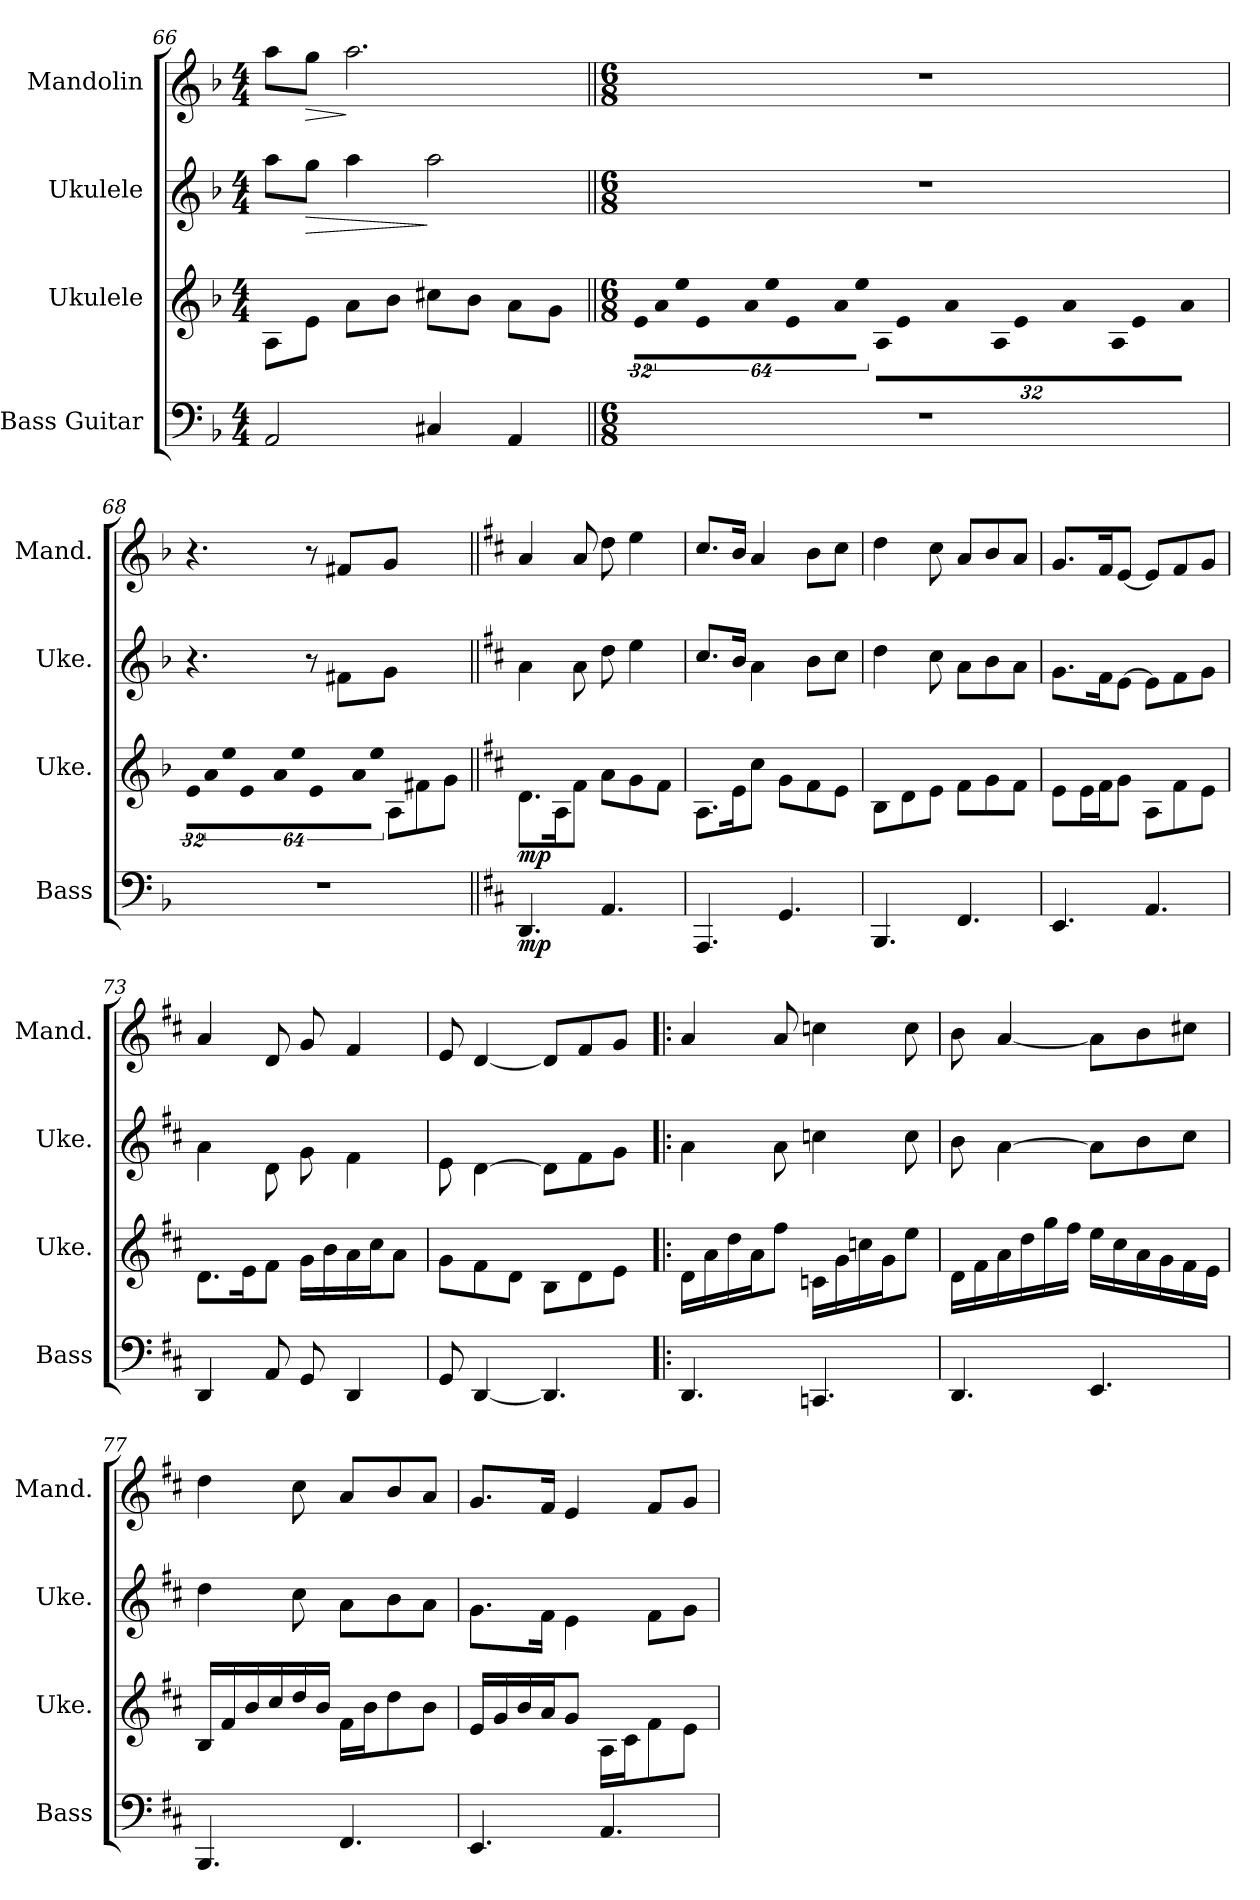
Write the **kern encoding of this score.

**kern	**dynam	**kern	**dynam	**kern	**dynam	**kern	**dynam
*part4	*part4	*part3	*part3	*part2	*part2	*part1	*part1
*staff4	*staff4	*staff3	*staff3	*staff2	*staff2	*staff1	*staff1
*I"Bass Guitar	*	*I"Ukulele	*	*I"Ukulele	*	*I"Mandolin	*
*I'Bass	*	*I'Uke.	*	*I'Uke.	*	*I'Mand.	*
*	*	*	*	*	*	*clefG2	*
*k[b-]	*	*k[b-]	*	*k[b-]	*	*k[b-]	*
*F:	*	*F:	*	*F:	*	*F:	*
*M4/4	*	*M4/4	*	*M4/4	*	*M4/4	*
=66	=66	=66	=66	=66	=66	=66	=66
2AAi/	.	8Aj\L	.	8aaZ\L	.	8aaV\L	.
!	!	!	!	!	!LO:HP:b	!	!LO:HP:b
.	.	8ej\J	.	8ggZ\J	>	8ggV\J	>
.	.	8aj\L	.	4aaZ\	.	2.aaV\	]
.	.	8b-j\J	.	.	.	.	.
4C#i/	.	8cc#j\L	.	2aaZ\	]	.	.
.	.	8b-j\J	.	.	.	.	.
4AAi/	.	8aj\L	.	.	.	.	.
.	.	8gj\J	.	.	.	.	.
=67||	=67||	=67||	=67||	=67||	=67||	=67||	=67||
*M6/8	*	*M6/8	*	*M6/8	*	*M6/8	*
!LO:N:vis=1	!	!LO:N:vis=16	!	!LO:N:vis=1	!	!LO:N:vis=1	!
2.r	.	512%21ej\LL	.	2.r	.	2.r	.
!	!	!LO:N:vis=16	!	!	!	!	!
.	.	1024%43aj\	.	.	.	.	.
!	!	!LO:N:vis=16	!	!	!	!	!
.	.	1024%43eej\J	.	.	.	.	.
!	!	!LO:N:vis=16	!	!	!	!	!
.	.	512%21ej\L	.	.	.	.	.
!	!	!LO:N:vis=16	!	!	!	!	!
.	.	1024%43aj\	.	.	.	.	.
!	!	!LO:N:vis=16	!	!	!	!	!
.	.	1024%43eej\J	.	.	.	.	.
!	!	!LO:N:vis=16	!	!	!	!	!
.	.	512%21ej\L	.	.	.	.	.
!	!	!LO:N:vis=16	!	!	!	!	!
.	.	1024%43aj\	.	.	.	.	.
!	!	!LO:N:vis=16	!	!	!	!	!
.	.	1024%43eej\JJ	.	.	.	.	.
!	!	!LO:N:vis=16	!	!	!	!	!
.	.	512%21Aj\LL	.	.	.	.	.
!	!	!LO:N:vis=16	!	!	!	!	!
.	.	1024%43ej\	.	.	.	.	.
!	!	!LO:N:vis=16	!	!	!	!	!
.	.	1024%43aj\J	.	.	.	.	.
!	!	!LO:N:vis=16	!	!	!	!	!
.	.	512%21Aj\L	.	.	.	.	.
!	!	!LO:N:vis=16	!	!	!	!	!
.	.	1024%43ej\	.	.	.	.	.
!	!	!LO:N:vis=16	!	!	!	!	!
.	.	1024%43aj\J	.	.	.	.	.
!	!	!LO:N:vis=16	!	!	!	!	!
.	.	512%21Aj\L	.	.	.	.	.
!	!	!LO:N:vis=16	!	!	!	!	!
.	.	1024%43ej\	.	.	.	.	.
!	!	!LO:N:vis=16	!	!	!	!	!
.	.	1024%43aj\JJ	.	.	.	.	.
!!LO:LB:g=z
=68	=68	=68	=68	=68	=68	=68	=68
!LO:N:vis=1	!	!LO:N:vis=16	!	!	!	!	!
2.r	.	512%21ej\LL	.	4.r	.	4.r	.
!	!	!LO:N:vis=16	!	!	!	!	!
.	.	1024%43aj\	.	.	.	.	.
!	!	!LO:N:vis=16	!	!	!	!	!
.	.	1024%43eej\J	.	.	.	.	.
!	!	!LO:N:vis=16	!	!	!	!	!
.	.	512%21ej\L	.	.	.	.	.
!	!	!LO:N:vis=16	!	!	!	!	!
.	.	1024%43aj\	.	.	.	.	.
!	!	!LO:N:vis=16	!	!	!	!	!
.	.	1024%43eej\J	.	.	.	.	.
!	!	!LO:N:vis=16	!	!	!	!	!
.	.	512%21ej\L	.	.	.	.	.
!	!	!LO:N:vis=16	!	!	!	!	!
.	.	1024%43aj\	.	.	.	.	.
!	!	!LO:N:vis=16	!	!	!	!	!
.	.	1024%43eej\JJ	.	.	.	.	.
.	.	8Aj\L	.	8r	.	8r	.
.	.	8f#j\	.	8f#Z\L	.	8f#XN/L	.
.	.	8gj\J	.	8gZ\J	.	8gN/J	.
=69||	=69||	=69||	=69||	=69||	=69||	=69||	=69||
*k[f#c#]	*	*k[f#c#]	*	*k[f#c#]	*	*k[f#c#]	*
*D:	*	*D:	*	*D:	*	*D:	*
4.DDi/	mp	8.dj\L	mp	4aZ\	.	4aV/	.
.	.	16Aj\k	.	.	.	.	.
.	.	8f#j\J	.	8aZ\	.	8aV/	.
4.AAi/	.	8aj\L	.	8ddZ\	.	8ddV\	.
.	.	8gj\	.	4eeZ\	.	4eeV\	.
.	.	8f#j\J	.	.	.	.	.
=70	=70	=70	=70	=70	=70	=70	=70
4.AAAi/	.	8.Aj\L	.	8.cc#Z/L	.	8.cc#V/L	.
.	.	16ej\k	.	16bZ/Jk	.	16bV/Jk	.
.	.	8cc#j\J	.	4aZ\	.	4aV/	.
4.GGi/	.	8gj\L	.	.	.	.	.
.	.	8f#j\	.	8bZ\L	.	8bV\L	.
.	.	8ej\J	.	8cc#Z\J	.	8cc#V\J	.
=71	=71	=71	=71	=71	=71	=71	=71
4.BBBi/	.	8Bj\L	.	4ddZ\	.	4ddV\	.
.	.	8dj\	.	.	.	.	.
.	.	8ej\J	.	8cc#Z\	.	8cc#V\	.
4.FF#i/	.	8f#j\L	.	8aZ\L	.	8aV/L	.
.	.	8gj\	.	8bZ\	.	8bV/	.
.	.	8f#j\J	.	8aZ\J	.	8aV/J	.
=72	=72	=72	=72	=72	=72	=72	=72
4.EEi/	.	8ej\L	.	8.gZ\L	.	8.gV/L	.
.	.	16ej\L	.	.	.	.	.
.	.	16f#j\J	.	16f#Z\k	.	16f#V/k	.
.	.	8gj\J	.	[8eZ\J	.	[8eV/J	.
4.AAi/	.	8Aj\L	.	8eZ\L]	.	8eV/L]	.
.	.	8f#j\	.	8f#Z\	.	8f#V/	.
.	.	8ej\J	.	8gZ\J	.	8gV/J	.
!!LO:LB:g=z
=73	=73	=73	=73	=73	=73	=73	=73
4DDi/	.	8.dj\L	.	4aZ\	.	4aV/	.
.	.	16ej\k	.	.	.	.	.
8AAi/	.	8f#j\J	.	8dZ\	.	8dV/	.
8GGi/	.	16gj\LL	.	8gZ\	.	8gV/	.
.	.	16bj\	.	.	.	.	.
4DDi/	.	16aj\	.	4f#Z\	.	4f#V/	.
.	.	16cc#j\J	.	.	.	.	.
.	.	8aj\J	.	.	.	.	.
=74	=74	=74	=74	=74	=74	=74	=74
8GGi/	.	8gj\L	.	8eZ\	.	8eV/	.
[4DDi/	.	8f#j\	.	[4dZ\	.	[4dV/	.
.	.	8dj\J	.	.	.	.	.
4.DDi/]	.	8Bj\L	.	8dZ\L]	.	8dV/L]	.
.	.	8dj\	.	8f#Z\	.	8f#V/	.
.	.	8ej\J	.	8gZ\J	.	8gV/J	.
=75!|:	=75!|:	=75!|:	=75!|:	=75!|:	=75!|:	=75!|:	=75!|:
4.DDi/	.	16dj\LL	.	4aZ\	.	4aV/	.
.	.	16aj\	.	.	.	.	.
.	.	16ddj\	.	.	.	.	.
.	.	16aj\J	.	.	.	.	.
.	.	8ff#j\J	.	8aZ\	.	8aV/	.
4.CCi/	.	16cj\LL	.	4ccZ\	.	4ccnV\	.
.	.	16gj\	.	.	.	.	.
.	.	16ccj\	.	.	.	.	.
.	.	16gj\J	.	.	.	.	.
.	.	8eej\J	.	8ccZ\	.	8ccV\	.
=76	=76	=76	=76	=76	=76	=76	=76
4.DDi/	.	16dj\LL	.	8bZ\	.	8bV\	.
.	.	16f#j\	.	.	.	.	.
.	.	16aj\	.	[4aZ\	.	[4aV/	.
.	.	16ddj\	.	.	.	.	.
.	.	16ggj\	.	.	.	.	.
.	.	16ff#j\JJ	.	.	.	.	.
4.EEi/	.	16eej\LL	.	8aZ\L]	.	8aV\L]	.
.	.	16cc#j\	.	.	.	.	.
.	.	16aj\	.	8bZ\	.	8bV\	.
.	.	16gj\	.	.	.	.	.
.	.	16f#j\	.	8cc#Z\J	.	8cc#XV\J	.
.	.	16ej\JJ	.	.	.	.	.
!!LO:PB:g=z
=77	=77	=77	=77	=77	=77	=77	=77
4.BBBi/	.	16Bj/LL	.	4ddZ\	.	4ddV\	.
.	.	16f#j/	.	.	.	.	.
.	.	16bj/	.	.	.	.	.
.	.	16cc#j/	.	.	.	.	.
.	.	16ddj/	.	8cc#Z\	.	8cc#V\	.
.	.	16bj/JJ	.	.	.	.	.
4.FF#i/	.	16f#j\LL	.	8aZ\L	.	8aV/L	.
.	.	16bj\J	.	.	.	.	.
.	.	8ddj\	.	8bZ\	.	8bV/	.
.	.	8bj\J	.	8aZ\J	.	8aV/J	.
=78	=78	=78	=78	=78	=78	=78	=78
4.EEi/	.	16ej/LL	.	8.gZ\L	.	8.gV/L	.
.	.	16gj/	.	.	.	.	.
.	.	16bj/	.	.	.	.	.
.	.	16aj/J	.	16f#Z\Jk	.	16f#V/Jk	.
.	.	8gj/J	.	4eZ\	.	4eV/	.
4.AAi/	.	16Aj\LL	.	.	.	.	.
.	.	16c#j\J	.	.	.	.	.
.	.	8f#j\	.	8f#Z\L	.	8f#V/L	.
.	.	8ej\J	.	8gZ\J	.	8gV/J	.
=	=	=	=	=	=	=	=
*-	*-	*-	*-	*-	*-	*-	*-
